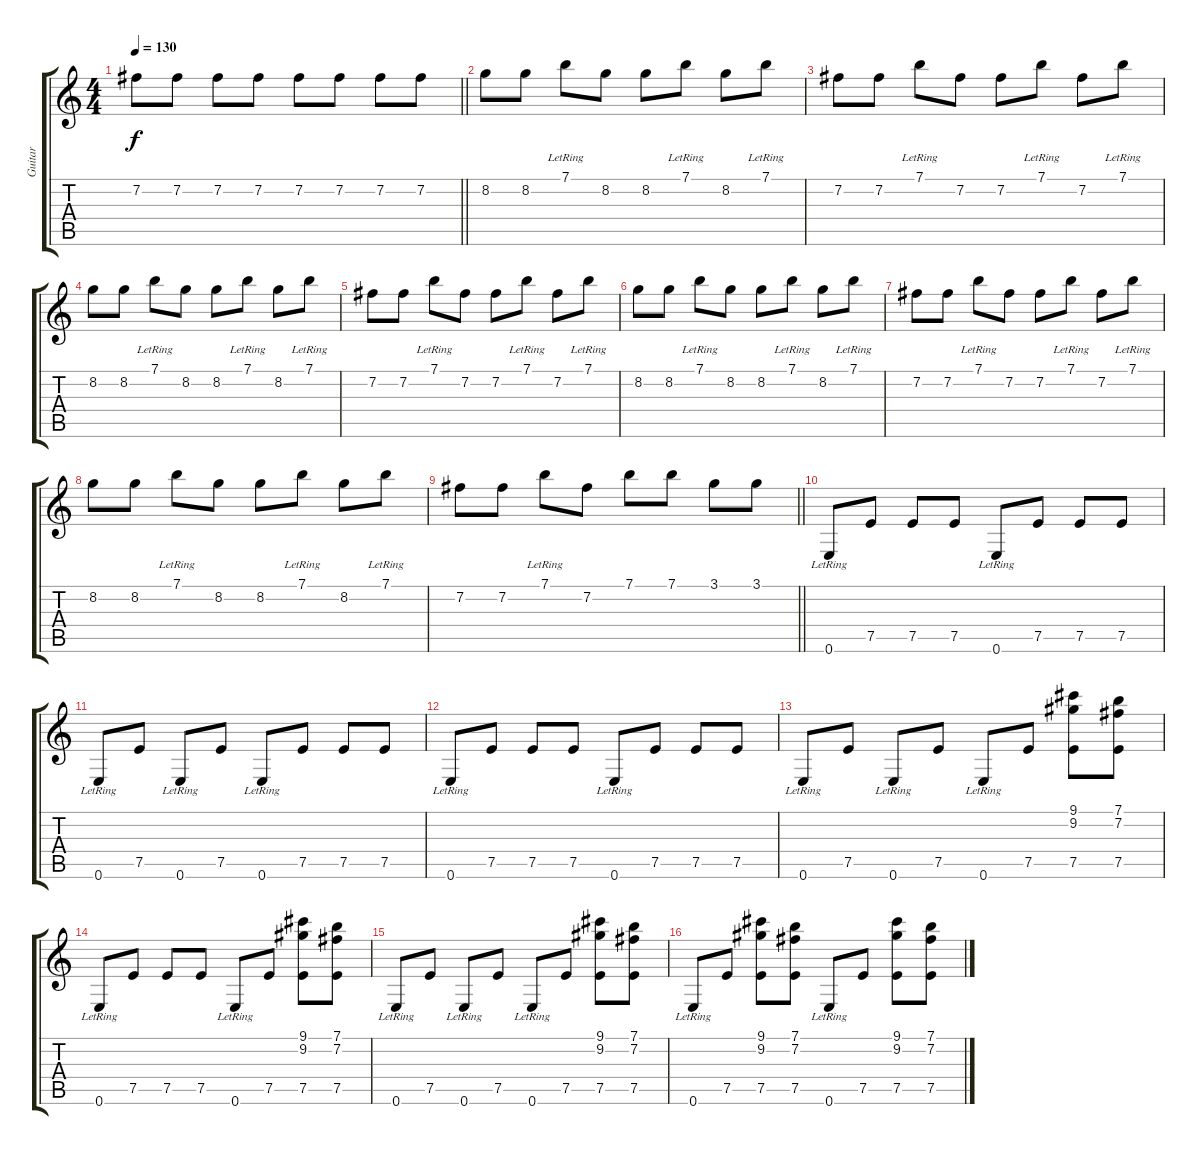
\track ("Guitar" "Guitar") {instrument overdrivenguitar}
\staff {score tabs}
\tuning (E4 B3 G3 D3 A2 E2) {hide}
\ts (4 4)
\tempo 130
\clef g2
\barLineRight lightlight
\ks c
7.2.8{dy f} 7.2.8 7.2.8 7.2.8 7.2.8 7.2.8 7.2.8 7.2.8 |
\section ("" "")
8.2.8 8.2.8 7.1{lr}.8 8.2.8 8.2.8 7.1{lr}.8 8.2.8 7.1{lr}.8 |
7.2.8 7.2.8 7.1{lr}.8 7.2.8 7.2.8 7.1{lr}.8 7.2.8 7.1{lr}.8 |
8.2.8 8.2.8 7.1{lr}.8 8.2.8 8.2.8 7.1{lr}.8 8.2.8 7.1{lr}.8 |
7.2.8 7.2.8 7.1{lr}.8 7.2.8 7.2.8 7.1{lr}.8 7.2.8 7.1{lr}.8 |
8.2.8 8.2.8 7.1{lr}.8 8.2.8 8.2.8 7.1{lr}.8 8.2.8 7.1{lr}.8 |
7.2.8 7.2.8 7.1{lr}.8 7.2.8 7.2.8 7.1{lr}.8 7.2.8 7.1{lr}.8 |
8.2.8 8.2.8 7.1{lr}.8 8.2.8 8.2.8 7.1{lr}.8 8.2.8 7.1{lr}.8 |
\barLineRight lightlight
7.2.8 7.2.8 7.1{lr}.8 7.2.8 7.1.8 7.1.8 3.1.8 3.1.8 |
\section ("" "")
0.6{lr}.8 7.5.8 7.5.8 7.5.8 0.6{lr}.8 7.5.8 7.5.8 7.5.8 |
0.6{lr}.8 7.5.8 0.6{lr}.8 7.5.8 0.6{lr}.8 7.5.8 7.5.8 7.5.8 |
0.6{lr}.8 7.5.8 7.5.8 7.5.8 0.6{lr}.8 7.5.8 7.5.8 7.5.8 |
0.6{lr}.8 7.5.8 0.6{lr}.8 7.5.8 0.6{lr}.8 7.5.8 (9.1 9.2 7.5).8 (7.1 7.2 7.5).8 |
0.6{lr}.8 7.5.8 7.5.8 7.5.8 0.6{lr}.8 7.5.8 (9.1 9.2 7.5).8 (7.1 7.2 7.5).8 |
0.6{lr}.8 7.5.8 0.6{lr}.8 7.5.8 0.6{lr}.8 7.5.8 (9.1 9.2 7.5).8 (7.1 7.2 7.5).8 |
0.6{lr}.8 7.5.8 (9.1 9.2 7.5).8 (7.1 7.2 7.5).8 0.6{lr}.8 7.5.8 (9.1 9.2 7.5).8 (7.1 7.2 7.5).8
